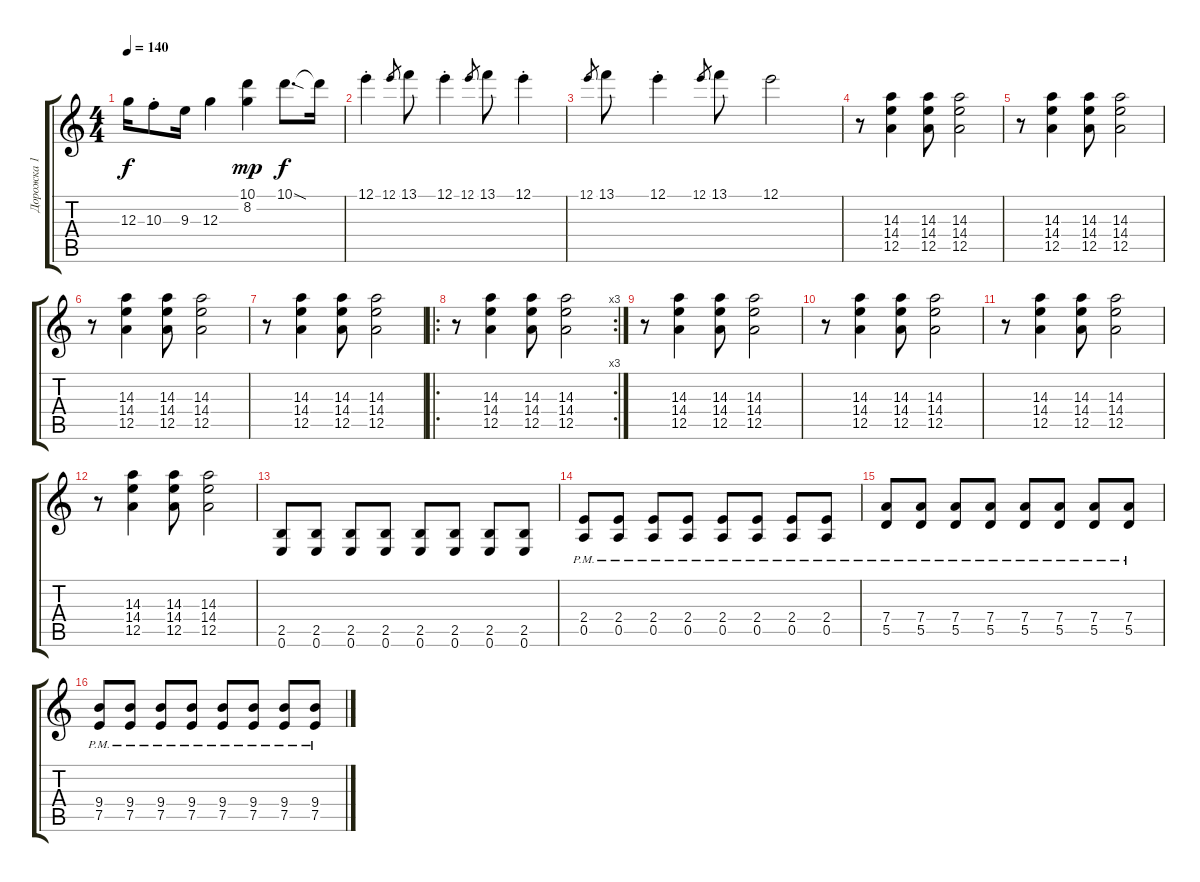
\track ("Дорожка 1" "Дорожка 1") {instrument overdrivenguitar}
\staff {score tabs}
\tuning (E4 B3 G3 D3 A2 E2) {hide}
\ts (4 4)
\tempo 140
\clef g2
\ks c
12.3.16{dy f} 10.3{st}.8 9.3.16 12.3.4 (10.1 8.2).4{dy mp} 10.1{sod}.8{d dy f} 10.1{t}.16 |
12.1{st}.4 12.1.8{gr} 13.1.8 12.1{st}.4 12.1.8{gr} 13.1.8 12.1{st}.4 |
12.1.8{gr} 13.1.8 12.1{st}.4 12.1.8{gr} 13.1.8 12.1.2 |
r.8 (14.3 14.4 12.5).4 (14.3 14.4 12.5).8 (14.3 14.4 12.5).2 |
r.8 (14.3 14.4 12.5).4 (14.3 14.4 12.5).8 (14.3 14.4 12.5).2 |
r.8 (14.3 14.4 12.5).4 (14.3 14.4 12.5).8 (14.3 14.4 12.5).2 |
r.8 (14.3 14.4 12.5).4 (14.3 14.4 12.5).8 (14.3 14.4 12.5).2 |
\ro
\rc 3
r.8 (14.3 14.4 12.5).4 (14.3 14.4 12.5).8 (14.3 14.4 12.5).2 |
r.8 (14.3 14.4 12.5).4 (14.3 14.4 12.5).8 (14.3 14.4 12.5).2 |
r.8 (14.3 14.4 12.5).4 (14.3 14.4 12.5).8 (14.3 14.4 12.5).2 |
r.8 (14.3 14.4 12.5).4 (14.3 14.4 12.5).8 (14.3 14.4 12.5).2 |
r.8 (14.3 14.4 12.5).4 (14.3 14.4 12.5).8 (14.3 14.4 12.5).2 |
(2.5 0.6).8 (2.5 0.6).8 (2.5 0.6).8 (2.5 0.6).8 (2.5 0.6).8 (2.5 0.6).8 (2.5 0.6).8 (2.5 0.6).8 |
(2.4{pm} 0.5{pm}).8 (2.4{pm} 0.5{pm}).8 (2.4{pm} 0.5{pm}).8 (2.4{pm} 0.5{pm}).8 (2.4{pm} 0.5{pm}).8 (2.4{pm} 0.5{pm}).8 (2.4{pm} 0.5{pm}).8 (2.4{pm} 0.5{pm}).8 |
(7.4{pm} 5.5{pm}).8 (7.4{pm} 5.5{pm}).8 (7.4{pm} 5.5{pm}).8 (7.4{pm} 5.5{pm}).8 (7.4{pm} 5.5{pm}).8 (7.4{pm} 5.5{pm}).8 (7.4{pm} 5.5{pm}).8 (7.4{pm} 5.5{pm}).8 |
(9.4{pm} 7.5{pm}).8 (9.4{pm} 7.5{pm}).8 (9.4{pm} 7.5{pm}).8 (9.4{pm} 7.5{pm}).8 (9.4{pm} 7.5{pm}).8 (9.4{pm} 7.5{pm}).8 (9.4{pm} 7.5{pm}).8 (9.4{pm} 7.5{pm}).8
